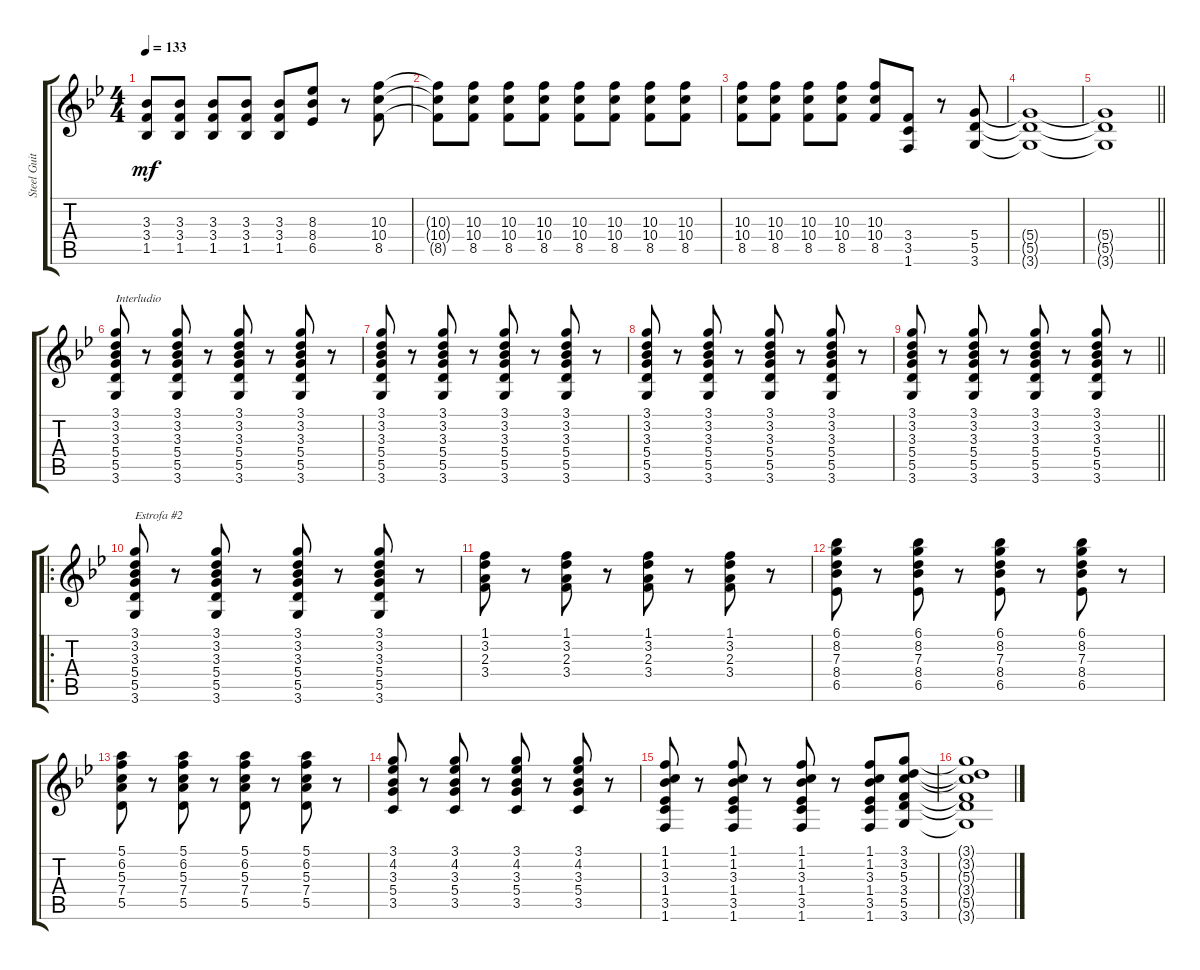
\track ("Steel Guitar" "Steel Guit") {instrument acousticguitarsteel}
\staff {score tabs}
\tuning (E4 B3 G3 D3 A2 E2) {hide}
\ts (4 4)
\tempo 133
\clef g2
\ks gminor
(3.3 3.4 1.5).8{dy mf} (3.3 3.4 1.5).8 (3.3 3.4 1.5).8 (3.3 3.4 1.5).8 (3.3 3.4 1.5).8 (8.3 8.4 6.5).8 r.8 (10.3 10.4 8.5).8 |
(10.3{t} 10.4{t} 8.5{t}).8 (10.3 10.4 8.5).8 (10.3 10.4 8.5).8 (10.3 10.4 8.5).8 (10.3 10.4 8.5).8 (10.3 10.4 8.5).8 (10.3 10.4 8.5).8 (10.3 10.4 8.5).8 |
(10.3 10.4 8.5).8 (10.3 10.4 8.5).8 (10.3 10.4 8.5).8 (10.3 10.4 8.5).8 (10.3 10.4 8.5).8 (3.4 3.5 1.6).8 r.8 (5.4 5.5 3.6).8 |
(5.4{t} 5.5{t} 3.6{t}).1 |
\barLineRight lightlight
(5.4{t} 5.5{t} 3.6{t}).1 |
(3.1 3.2 3.3 5.4 5.5 3.6).8{txt "Interludio"} r.8 (3.1 3.2 3.3 5.4 5.5 3.6).8 r.8 (3.1 3.2 3.3 5.4 5.5 3.6).8 r.8 (3.1 3.2 3.3 5.4 5.5 3.6).8 r.8 |
(3.1 3.2 3.3 5.4 5.5 3.6).8 r.8 (3.1 3.2 3.3 5.4 5.5 3.6).8 r.8 (3.1 3.2 3.3 5.4 5.5 3.6).8 r.8 (3.1 3.2 3.3 5.4 5.5 3.6).8 r.8 |
(3.1 3.2 3.3 5.4 5.5 3.6).8 r.8 (3.1 3.2 3.3 5.4 5.5 3.6).8 r.8 (3.1 3.2 3.3 5.4 5.5 3.6).8 r.8 (3.1 3.2 3.3 5.4 5.5 3.6).8 r.8 |
\barLineRight lightlight
(3.1 3.2 3.3 5.4 5.5 3.6).8 r.8 (3.1 3.2 3.3 5.4 5.5 3.6).8 r.8 (3.1 3.2 3.3 5.4 5.5 3.6).8 r.8 (3.1 3.2 3.3 5.4 5.5 3.6).8 r.8 |
\ro
(3.1 3.2 3.3 5.4 5.5 3.6).8{txt "Estrofa #2"} r.8 (3.1 3.2 3.3 5.4 5.5 3.6).8 r.8 (3.1 3.2 3.3 5.4 5.5 3.6).8 r.8 (3.1 3.2 3.3 5.4 5.5 3.6).8 r.8 |
(1.1 3.2 2.3 3.4).8 r.8 (1.1 3.2 2.3 3.4).8 r.8 (1.1 3.2 2.3 3.4).8 r.8 (1.1 3.2 2.3 3.4).8 r.8 |
(6.1 8.2 7.3 8.4 6.5).8 r.8 (6.1 8.2 7.3 8.4 6.5).8 r.8 (6.1 8.2 7.3 8.4 6.5).8 r.8 (6.1 8.2 7.3 8.4 6.5).8 r.8 |
(5.1 6.2 5.3 7.4 5.5).8 r.8 (5.1 6.2 5.3 7.4 5.5).8 r.8 (5.1 6.2 5.3 7.4 5.5).8 r.8 (5.1 6.2 5.3 7.4 5.5).8 r.8 |
(3.1 4.2 3.3 5.4 3.5).8 r.8 (3.1 4.2 3.3 5.4 3.5).8 r.8 (3.1 4.2 3.3 5.4 3.5).8 r.8 (3.1 4.2 3.3 5.4 3.5).8 r.8 |
(1.1 1.2 3.3 1.4 3.5 1.6).8 r.8 (1.1 1.2 3.3 1.4 3.5 1.6).8 r.8 (1.1 1.2 3.3 1.4 3.5 1.6).8 r.8 (1.1 1.2 3.3 1.4 3.5 1.6).8 (3.1 3.2 5.3 3.4 5.5 3.6).8 |
(3.1{t} 3.2{t} 5.3{t} 3.4{t} 5.5{t} 3.6{t}).1
